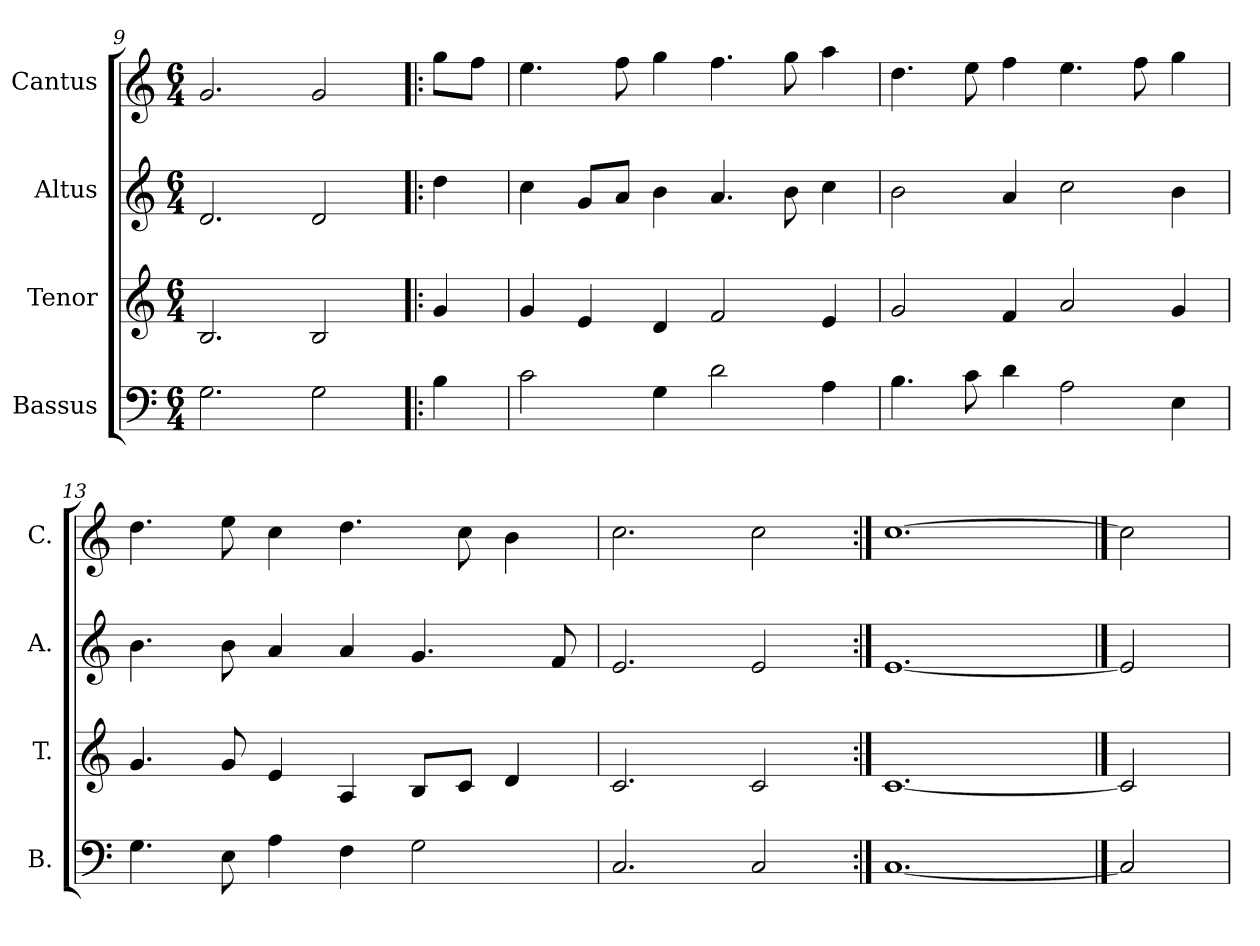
**kern	**kern	**kern	**kern
*part4	*part3	*part2	*part1
*staff4	*staff3	*staff2	*staff1
*I"Bassus	*I"Tenor	*I"Altus	*I"Cantus
*I'B.	*I'T.	*I'A.	*I'C.
*clefF4	*clefG2	*clefG2	*clefG2
*k[]	*k[]	*k[]	*k[]
*M6/4	*M6/4	*M6/4	*M6/4
=9	=9	=9	=9
2.G\	2.B/	2.d/	2.g/
2G\	2B/	2d/	2g/
=10!|:	=10!|:	=10!|:	=10!|:
4B\	4g/	4dd\	8gg\L
.	.	.	8ff\J
=11	=11	=11	=11
2c\	4g/	4cc\	4.ee\
.	4e/	8g/L	.
.	.	8a/J	8ff\
4G\	4d/	4b\	4gg\
2d\	2f/	4.a/	4.ff\
.	.	8b\	8gg\
4A\	4e/	4cc\	4aa\
!!LO:PB:g=z
=12	=12	=12	=12
4.B\	2g/	2b\	4.dd\
8c\	.	.	8ee\
4d\	4f/	4a/	4ff\
2A\	2a/	2cc\	4.ee\
.	.	.	8ff\
4E\	4g/	4b\	4gg\
=13	=13	=13	=13
4.G\	4.g/	4.b\	4.dd\
8E\	8g/	8b\	8ee\
4A\	4e/	4a/	4cc\
4F\	4A/	4a/	4.dd\
2G\	8B/L	4.g/	.
.	8c/J	.	8cc\
.	4d/	.	4b\
.	.	8f/	.
=14	=14	=14	=14
2.C/	2.c/	2.e/	2.cc\
2C/	2c/	2e/	2cc\
=15:|!	=15:|!	=15:|!	=15:|!
[1.C	[1.c	[1.e	[1.cc
==16	==16	==16	==16
2C]	2c]	2e]	2cc]
=	=	=	=
*-	*-	*-	*-
